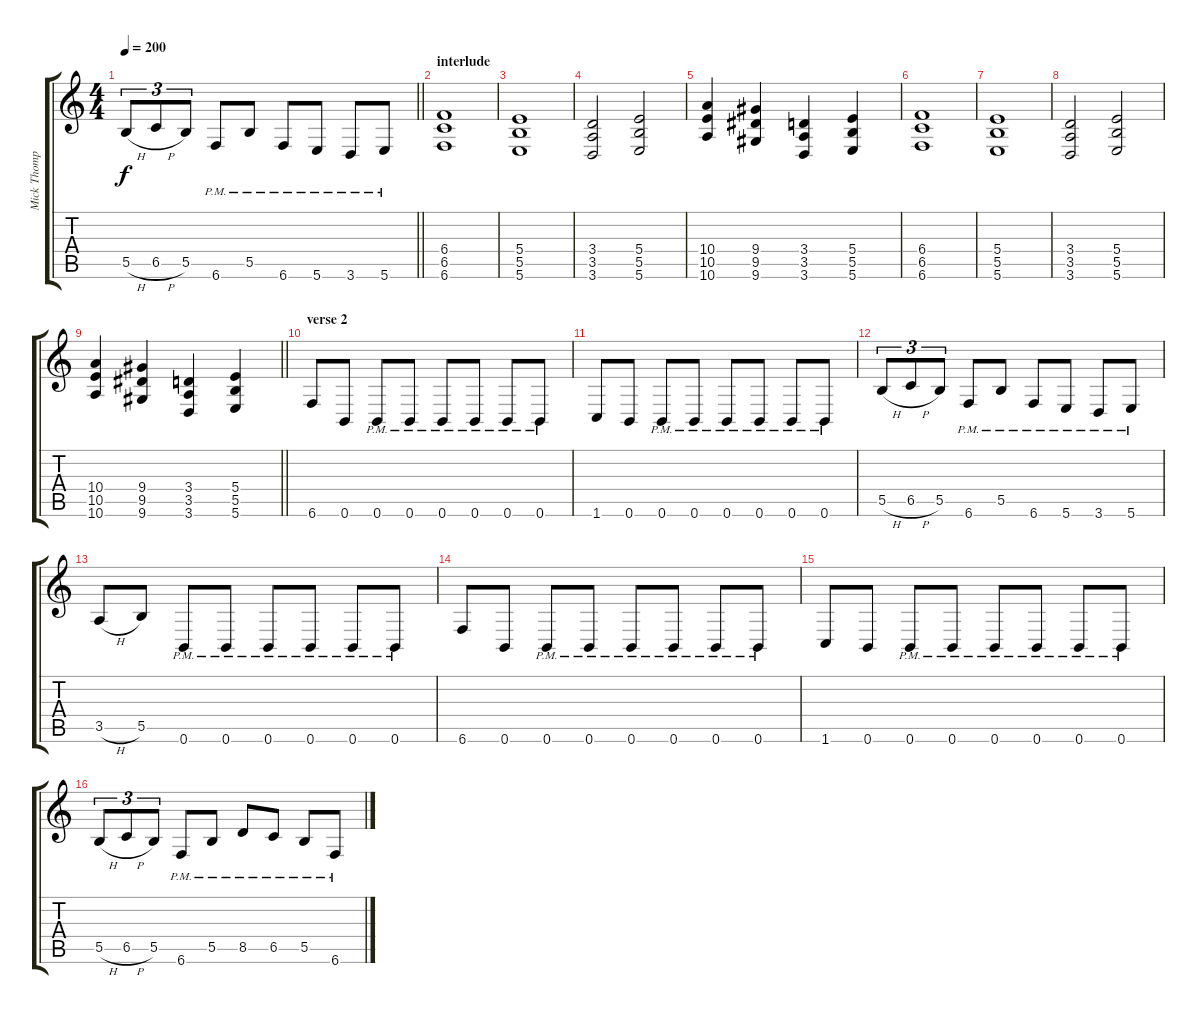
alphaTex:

\track ("Mick Thompson" "Mick Thomp") {instrument distortionguitar}
\staff {score tabs}
\tuning (Db4 Ab3 E3 B2 Gb2 B1) {hide}
\ts (4 4)
\tempo 200
\clef g2
\barLineRight lightlight
\ks c
5.5{h}.8{tu (3 2) dy f} 6.5{h}.8{tu (3 2)} 5.5.8{tu (3 2)} 6.6{pm}.8 5.5{pm}.8 6.6{pm}.8 5.6{pm}.8 3.6{pm}.8 5.6{pm}.8 |
\section ("" "interlude")
(6.4 6.5 6.6).1 |
(5.4 5.5 5.6).1 |
(3.4 3.5 3.6).2 (5.4 5.5 5.6).2 |
(10.4 10.5 10.6).4 (9.4 9.5 9.6).4 (3.4 3.5 3.6).4 (5.4 5.5 5.6).4 |
(6.4 6.5 6.6).1 |
(5.4 5.5 5.6).1 |
(3.4 3.5 3.6).2 (5.4 5.5 5.6).2 |
\barLineRight lightlight
(10.4 10.5 10.6).4 (9.4 9.5 9.6).4 (3.4 3.5 3.6).4 (5.4 5.5 5.6).4 |
\section ("" "verse 2")
6.6.8 0.6.8 0.6{pm}.8 0.6{pm}.8 0.6{pm}.8 0.6{pm}.8 0.6{pm}.8 0.6{pm}.8 |
1.6.8 0.6.8 0.6{pm}.8 0.6{pm}.8 0.6{pm}.8 0.6{pm}.8 0.6{pm}.8 0.6{pm}.8 |
5.5{h}.8{tu (3 2)} 6.5{h}.8{tu (3 2)} 5.5.8{tu (3 2)} 6.6{pm}.8 5.5{pm}.8 6.6{pm}.8 5.6{pm}.8 3.6{pm}.8 5.6{pm}.8 |
3.5{h}.8 5.5.8 0.6{pm}.8 0.6{pm}.8 0.6{pm}.8 0.6{pm}.8 0.6{pm}.8 0.6{pm}.8 |
6.6.8 0.6.8 0.6{pm}.8 0.6{pm}.8 0.6{pm}.8 0.6{pm}.8 0.6{pm}.8 0.6{pm}.8 |
1.6.8 0.6.8 0.6{pm}.8 0.6{pm}.8 0.6{pm}.8 0.6{pm}.8 0.6{pm}.8 0.6{pm}.8 |
5.5{h}.8{tu (3 2)} 6.5{h}.8{tu (3 2)} 5.5.8{tu (3 2)} 6.6{pm}.8 5.5{pm}.8 8.5{pm}.8 6.5{pm}.8 5.5{pm}.8 6.6{pm}.8
